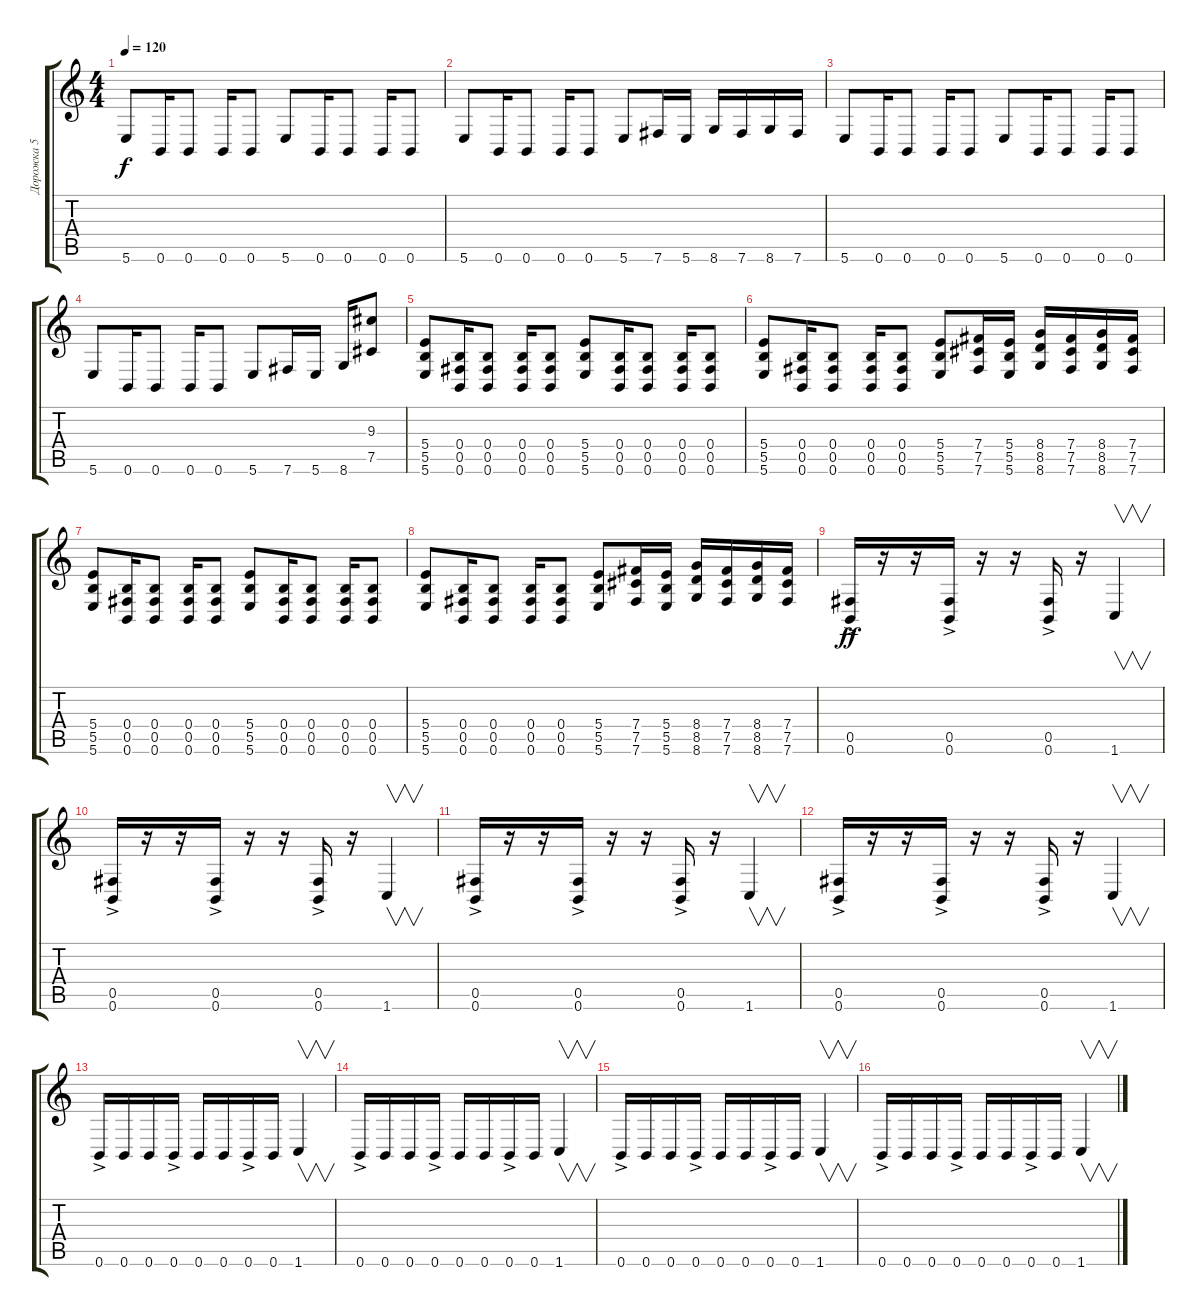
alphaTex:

\track ("Дорожка 5" "Дорожка 5") {instrument distortionguitar}
\staff {score tabs}
\tuning (Db4 Ab3 E3 B2 Gb2 B1) {hide}
\ts (4 4)
\tempo 120
\clef g2
\ks c
5.6.8{dy f} 0.6.16 0.6.8 0.6.16 0.6.8 5.6.8 0.6.16 0.6.8 0.6.16 0.6.8 |
5.6.8 0.6.16 0.6.8 0.6.16 0.6.8 5.6.8 7.6.16 5.6.16 8.6.16 7.6.16 8.6.16 7.6.16 |
5.6.8 0.6.16 0.6.8 0.6.16 0.6.8 5.6.8 0.6.16 0.6.8 0.6.16 0.6.8 |
5.6.8 0.6.16 0.6.8 0.6.16 0.6.8 5.6.8 7.6.16 5.6.16 8.6.16 (9.3 7.5).8 |
(5.4 5.5 5.6).8 (0.4 0.5 0.6).16 (0.4 0.5 0.6).8 (0.4 0.5 0.6).16 (0.4 0.5 0.6).8 (5.4 5.5 5.6).8 (0.4 0.5 0.6).16 (0.4 0.5 0.6).8 (0.4 0.5 0.6).16 (0.4 0.5 0.6).8 |
(5.4 5.5 5.6).8 (0.4 0.5 0.6).16 (0.4 0.5 0.6).8 (0.4 0.5 0.6).16 (0.4 0.5 0.6).8 (5.4 5.5 5.6).8 (7.4 7.5 7.6).16 (5.4 5.5 5.6).16 (8.4 8.5 8.6).16 (7.4 7.5 7.6).16 (8.4 8.5 8.6).16 (7.4 7.5 7.6).16 |
(5.4 5.5 5.6).8 (0.4 0.5 0.6).16 (0.4 0.5 0.6).8 (0.4 0.5 0.6).16 (0.4 0.5 0.6).8 (5.4 5.5 5.6).8 (0.4 0.5 0.6).16 (0.4 0.5 0.6).8 (0.4 0.5 0.6).16 (0.4 0.5 0.6).8 |
(5.4 5.5 5.6).8 (0.4 0.5 0.6).16 (0.4 0.5 0.6).8 (0.4 0.5 0.6).16 (0.4 0.5 0.6).8 (5.4 5.5 5.6).8 (7.4 7.5 7.6).16 (5.4 5.5 5.6).16 (8.4 8.5 8.6).16 (7.4 7.5 7.6).16 (8.4 8.5 8.6).16 (7.4 7.5 7.6).16 |
(0.5 0.6{ac}).16{dy ff} r.16 r.16 (0.5 0.6{ac}).16 r.16 r.16 (0.5 0.6{ac}).16 r.16 1.6.4{v} |
(0.5 0.6{ac}).16 r.16 r.16 (0.5 0.6{ac}).16 r.16 r.16 (0.5 0.6{ac}).16 r.16 1.6.4{v} |
(0.5 0.6{ac}).16 r.16 r.16 (0.5 0.6{ac}).16 r.16 r.16 (0.5 0.6{ac}).16 r.16 1.6.4{v} |
(0.5 0.6{ac}).16 r.16 r.16 (0.5 0.6{ac}).16 r.16 r.16 (0.5 0.6{ac}).16 r.16 1.6.4{v} |
0.6{ac}.16 0.6.16 0.6.16 0.6{ac}.16 0.6.16 0.6.16 0.6{ac}.16 0.6.16 1.6.4{v} |
0.6{ac}.16 0.6.16 0.6.16 0.6{ac}.16 0.6.16 0.6.16 0.6{ac}.16 0.6.16 1.6.4{v} |
0.6{ac}.16 0.6.16 0.6.16 0.6{ac}.16 0.6.16 0.6.16 0.6{ac}.16 0.6.16 1.6.4{v} |
0.6{ac}.16 0.6.16 0.6.16 0.6{ac}.16 0.6.16 0.6.16 0.6{ac}.16 0.6.16 1.6.4{v}
